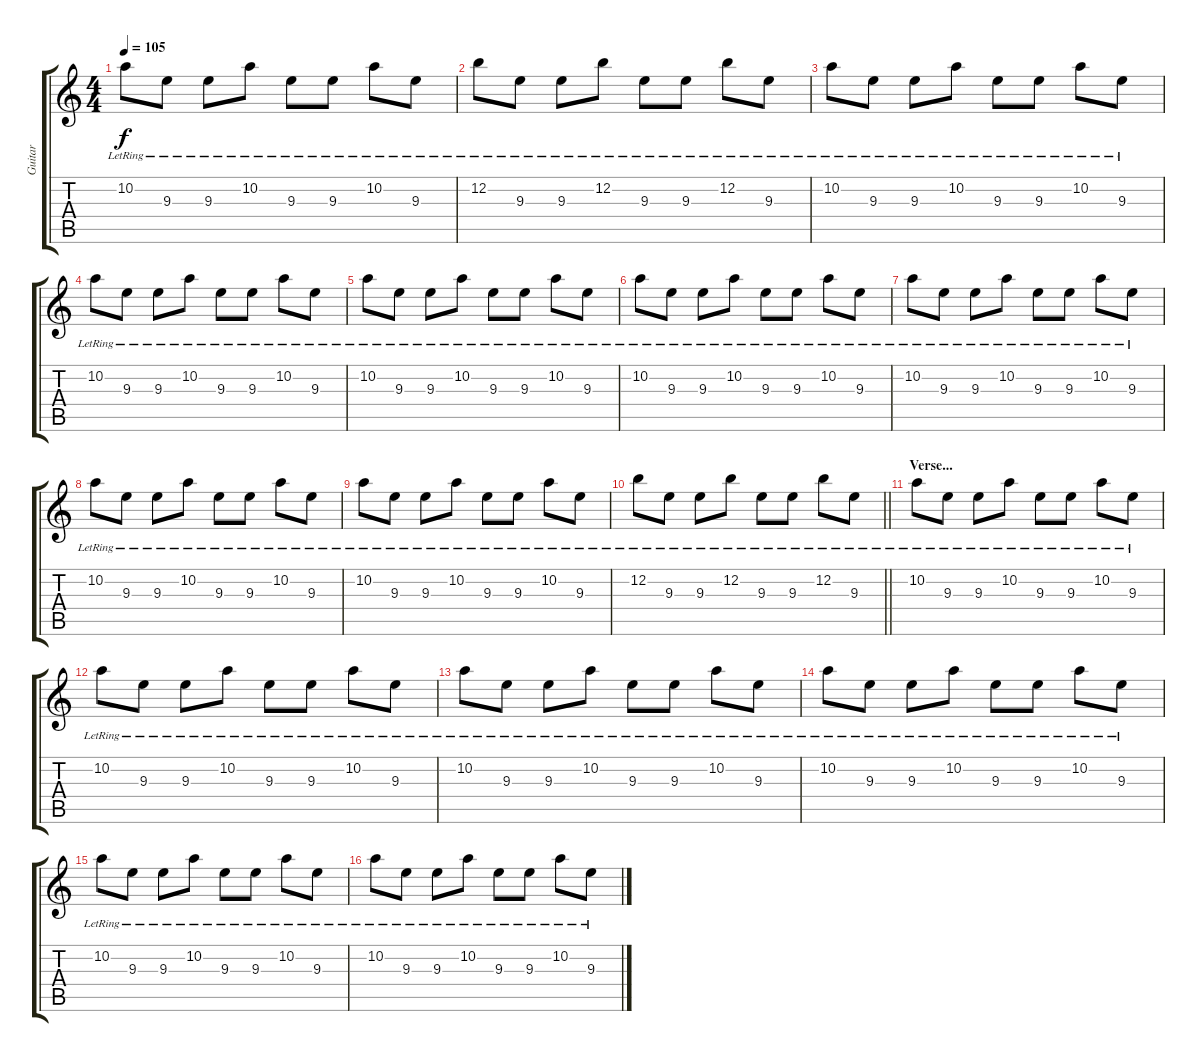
\track ("Guitar" "Guitar") {instrument electricguitarjazz}
\staff {score tabs}
\tuning (E4 B3 G3 D3 A2 E2) {hide}
\ts (4 4)
\tempo 105
\clef g2
\ks c
10.2{lr}.8{dy f} 9.3{lr}.8 9.3{lr}.8 10.2{lr}.8 9.3{lr}.8 9.3{lr}.8 10.2{lr}.8 9.3{lr}.8 |
12.2{lr}.8 9.3{lr}.8 9.3{lr}.8 12.2{lr}.8 9.3{lr}.8 9.3{lr}.8 12.2{lr}.8 9.3{lr}.8 |
10.2{lr}.8 9.3{lr}.8 9.3{lr}.8 10.2{lr}.8 9.3{lr}.8 9.3{lr}.8 10.2{lr}.8 9.3{lr}.8 |
10.2{lr}.8 9.3{lr}.8 9.3{lr}.8 10.2{lr}.8 9.3{lr}.8 9.3{lr}.8 10.2{lr}.8 9.3{lr}.8 |
10.2{lr}.8 9.3{lr}.8 9.3{lr}.8 10.2{lr}.8 9.3{lr}.8 9.3{lr}.8 10.2{lr}.8 9.3{lr}.8 |
10.2{lr}.8 9.3{lr}.8 9.3{lr}.8 10.2{lr}.8 9.3{lr}.8 9.3{lr}.8 10.2{lr}.8 9.3{lr}.8 |
10.2{lr}.8 9.3{lr}.8 9.3{lr}.8 10.2{lr}.8 9.3{lr}.8 9.3{lr}.8 10.2{lr}.8 9.3{lr}.8 |
10.2{lr}.8 9.3{lr}.8 9.3{lr}.8 10.2{lr}.8 9.3{lr}.8 9.3{lr}.8 10.2{lr}.8 9.3{lr}.8 |
10.2{lr}.8 9.3{lr}.8 9.3{lr}.8 10.2{lr}.8 9.3{lr}.8 9.3{lr}.8 10.2{lr}.8 9.3{lr}.8 |
\barLineRight lightlight
12.2{lr}.8 9.3{lr}.8 9.3{lr}.8 12.2{lr}.8 9.3{lr}.8 9.3{lr}.8 12.2{lr}.8 9.3{lr}.8 |
\section ("" "Verse...")
10.2{lr}.8 9.3{lr}.8 9.3{lr}.8 10.2{lr}.8 9.3{lr}.8 9.3{lr}.8 10.2{lr}.8 9.3{lr}.8 |
10.2{lr}.8 9.3{lr}.8 9.3{lr}.8 10.2{lr}.8 9.3{lr}.8 9.3{lr}.8 10.2{lr}.8 9.3{lr}.8 |
10.2{lr}.8 9.3{lr}.8 9.3{lr}.8 10.2{lr}.8 9.3{lr}.8 9.3{lr}.8 10.2{lr}.8 9.3{lr}.8 |
10.2{lr}.8 9.3{lr}.8 9.3{lr}.8 10.2{lr}.8 9.3{lr}.8 9.3{lr}.8 10.2{lr}.8 9.3{lr}.8 |
10.2{lr}.8 9.3{lr}.8 9.3{lr}.8 10.2{lr}.8 9.3{lr}.8 9.3{lr}.8 10.2{lr}.8 9.3{lr}.8 |
10.2{lr}.8 9.3{lr}.8 9.3{lr}.8 10.2{lr}.8 9.3{lr}.8 9.3{lr}.8 10.2{lr}.8 9.3{lr}.8
